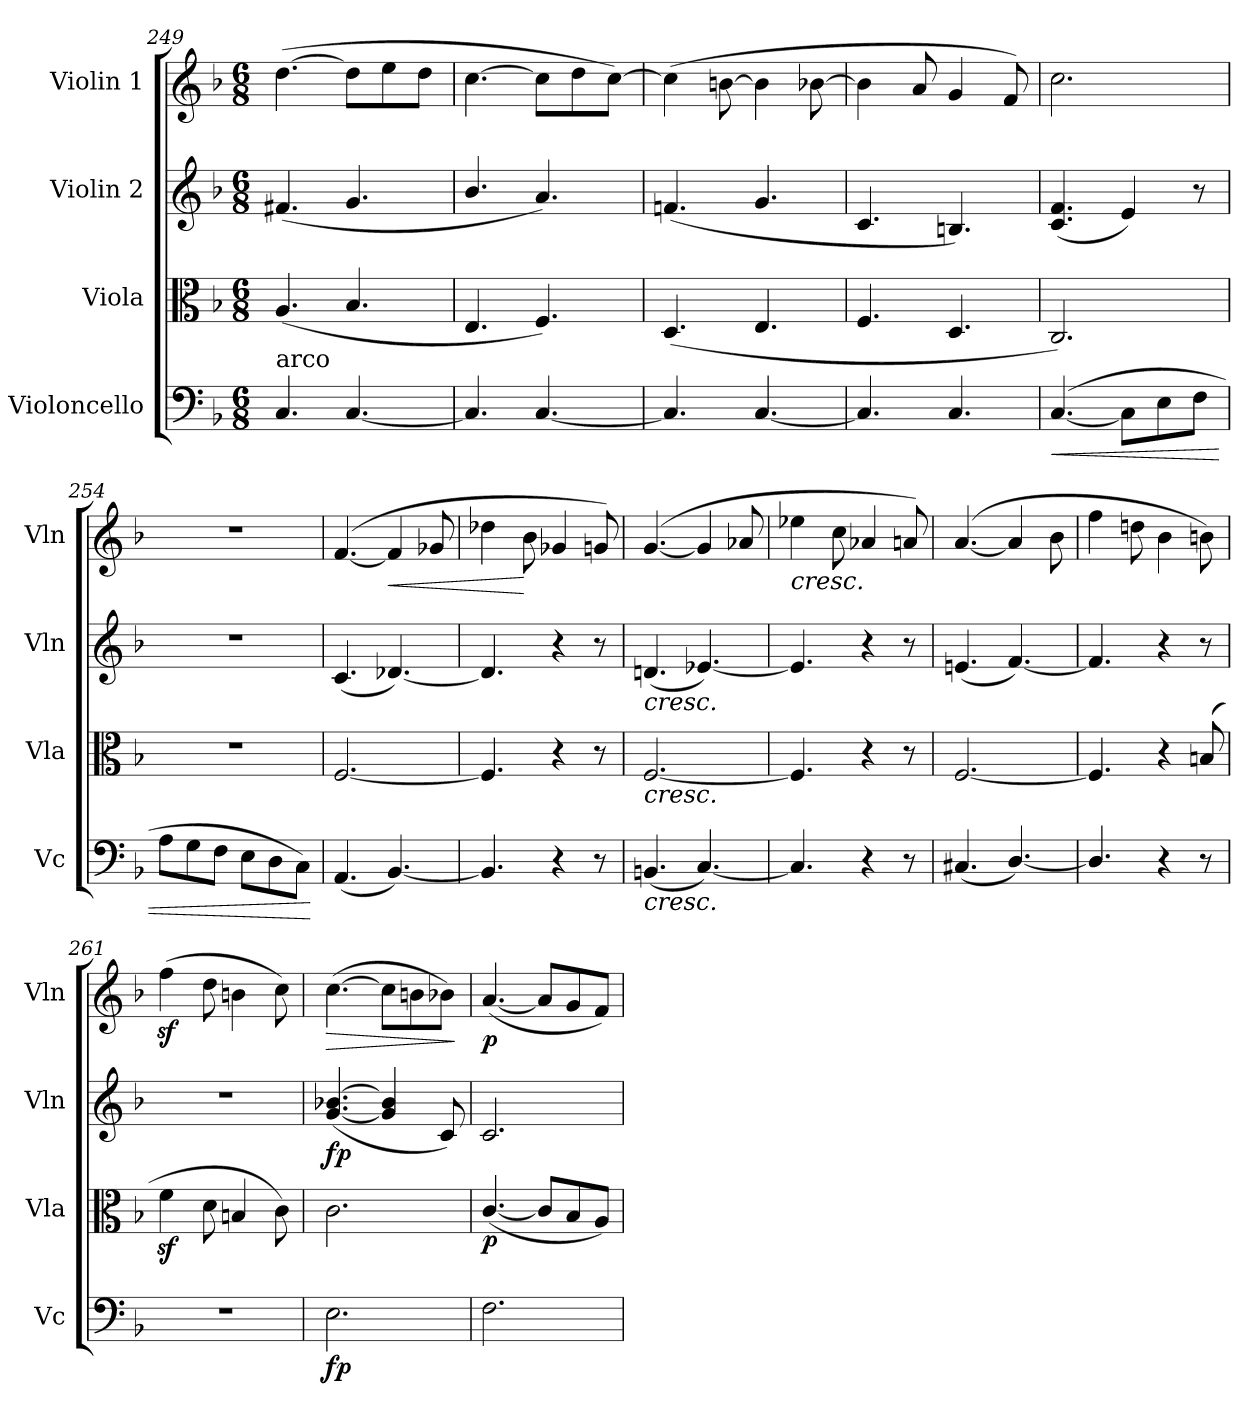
**kern	**dynam	**kern	**dynam	**kern	**dynam	**kern	**dynam
*part4	*part4	*part3	*part3	*part2	*part2	*part1	*part1
*staff4	*staff4	*staff3	*staff3	*staff2	*staff2	*staff1	*staff1
*I"Violoncello	*	*I"Viola	*	*I"Violin 2	*	*I"Violin 1	*
*I'Vc	*	*I'Vla	*	*I'Vln	*	*I'Vln	*
*clefF4	*	*clefC3	*	*clefG2	*	*clefG2	*
*k[b-]	*	*k[b-]	*	*k[b-]	*	*k[b-]	*
*M6/8	*	*M6/8	*	*M6/8	*	*M6/8	*
=249	=249	=249	=249	=249	=249	=249	=249
!LO:TX:a:t=arco	!	!	!	!	!	!	!
4.C/	.	(<4.A/	.	(<4.f#X/	.	([4.dd\	.
[4.C/	.	4.B-/	.	4.g/	.	8dd\L]	.
.	.	.	.	.	.	8ee\	.
.	.	.	.	.	.	8dd\J	.
=250	=250	=250	=250	=250	=250	=250	=250
4.C/]	.	4.E/	.	4.b-/	.	[4.cc\	.
[4.C/	.	4.F/)	.	4.a/)	.	8cc\L]	.
.	.	.	.	.	.	8dd\	.
.	.	.	.	.	.	[8cc\J)	.
=251	=251	=251	=251	=251	=251	=251	=251
4.C/]	.	(<4.D/	.	(4.fn/	.	(4cc\]	.
.	.	.	.	.	.	[8bn\	.
[4.C/	.	4.E/	.	4.g/	.	4b\]	.
.	.	.	.	.	.	[8b-X\	.
=252	=252	=252	=252	=252	=252	=252	=252
4.C/]	.	4.F/	.	4.c/	.	4b-\]	.
.	.	.	.	.	.	8a/	.
4.C/	.	4.D/	.	4.Bn/)	.	4g/	.
.	.	.	.	.	.	8f/)	.
!!LO:LB:g=z
=253	=253	=253	=253	=253	=253	=253	=253
!	!LO:HP:b	!	!	!	!	!	!
([4.C/	<	2.C/)	.	(4.c/ 4.f/	.	2.cc\	.
8C\L]	.	.	.	4e/)	.	.	.
8E\	.	.	.	.	.	.	.
8F\J	.	.	.	8r	.	.	.
!!LO:PB:g=z
=254	=254	=254	=254	=254	=254	=254	=254
8A\L	.	2.r	.	2.r	.	2.r	.
8G\	.	.	.	.	.	.	.
8F\J	.	.	.	.	.	.	.
8E\L	.	.	.	.	.	.	.
8D\	.	.	.	.	.	.	.
8C\J)	.	.	.	.	.	.	.
.	[	.	.	.	.	.	.
=255	=255	=255	=255	=255	=255	=255	=255
(4.AA/	.	[2.F/	.	(4.c/	.	([4.f/	.
!	!	!	!	!	!	!	!LO:HP:b
[4.BB-/)	.	.	.	[4.d-X/)	.	4f/]	<
.	.	.	.	.	.	8g-X/	.
=256	=256	=256	=256	=256	=256	=256	=256
4.BB-/]	.	4.F/]	.	4.d-/]	.	4dd-X\	.
.	.	.	.	.	.	8b-\	[
4r	.	4r	.	4r	.	4g-X/	.
8r	.	8r	.	8r	.	8gn/)	.
=257	=257	=257	=257	=257	=257	=257	=257
!	!	!	!	!LO:TX:b:i:t=cresc.	!	!	!
!	!	!LO:TX:b:i:t=cresc.	!	!	!	!	!
!LO:TX:b:i:t=cresc.	!	!	!	!	!	!	!
(4.BBn/	.	[2.F/	.	(4.dn/	.	([4.g/	.
[4.C/)	.	.	.	[4.e-X/)	.	4g/]	.
.	.	.	.	.	.	8a-X/	.
=258	=258	=258	=258	=258	=258	=258	=258
!	!	!	!	!	!	!LO:TX:b:i:t=cresc.	!
4.C/]	.	4.F/]	.	4.e-/]	.	4ee-X\	.
.	.	.	.	.	.	8cc\	.
4r	.	4r	.	4r	.	4a-X/	.
8r	.	8r	.	8r	.	8an/)	.
=259	=259	=259	=259	=259	=259	=259	=259
(4.C#X/	.	[2.F/	.	(4.en/	.	([4.a/	.
[4.D/)	.	.	.	[4.f/)	.	4a/]	.
.	.	.	.	.	.	8b-\	.
=260	=260	=260	=260	=260	=260	=260	=260
4.D/]	.	4.F/]	.	4.f/]	.	4ff\	.
.	.	.	.	.	.	8ddn\	.
4r	.	4r	.	4r	.	4b-\	.
8r	.	(>8Bn/	.	8r	.	8bn\)	.
=261	=261	=261	=261	=261	=261	=261	=261
2.r	.	4fz<\	.	2.r	.	(4ffz<\	.
.	.	8d\	.	.	.	8dd\	.
.	.	4Bn/	.	.	.	4bn\	.
.	.	8c\)	.	.	.	8cc\)	.
=262	=262	=262	=262	=262	=262	=262	=262
!	!LO:DY:b	!	!	!	!LO:DY:b	!	!LO:HP:b
2.E\	fp	2.c\	.	([4.g/ [4.b-X/	fp	([4.cc\	>
.	.	.	.	4g/] 4b-/]	.	8cc\L]	.
.	.	.	.	.	.	8bn\	.
.	.	.	.	8c/)	.	8b-X\J)	.
.	.	.	.	.	.	.	]
=263	=263	=263	=263	=263	=263	=263	=263
!	!	!	!LO:DY:b	!	!	!	!LO:DY:b
2.F\	.	([4.c/	p	2.c/	.	([4.a/	p
.	.	8c/L]	.	.	.	8a/L]	.
.	.	8B-/	.	.	.	8g/	.
.	.	8A/J)	.	.	.	8f/J)	.
=	=	=	=	=	=	=	=
*-	*-	*-	*-	*-	*-	*-	*-
